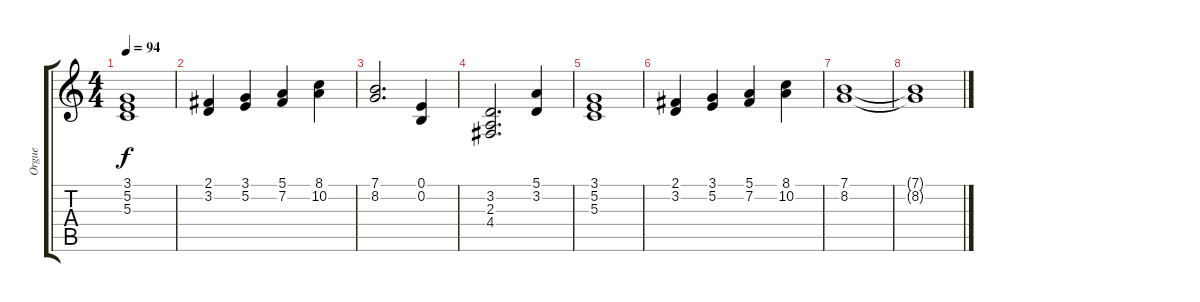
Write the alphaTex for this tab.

\track ("Orgue" "Orgue") {instrument drawbarorgan}
\staff {score tabs}
\tuning (E4 B3 G3 D3 A2 E2) {hide}
\ts (4 4)
\tempo 94
\clef g2
\ks c
(3.1 5.2 5.3).1{dy f} |
(2.1 3.2).4 (3.1 5.2).4 (5.1 7.2).4 (8.1 10.2).4 |
(7.1 8.2).2{d} (0.1 0.2).4 |
(3.2 2.3 4.4).2{d} (5.1 3.2).4 |
(3.1 5.2 5.3).1 |
(2.1 3.2).4 (3.1 5.2).4 (5.1 7.2).4 (8.1 10.2).4 |
(7.1 8.2).1 |
(7.1{t} 8.2{t}).1
